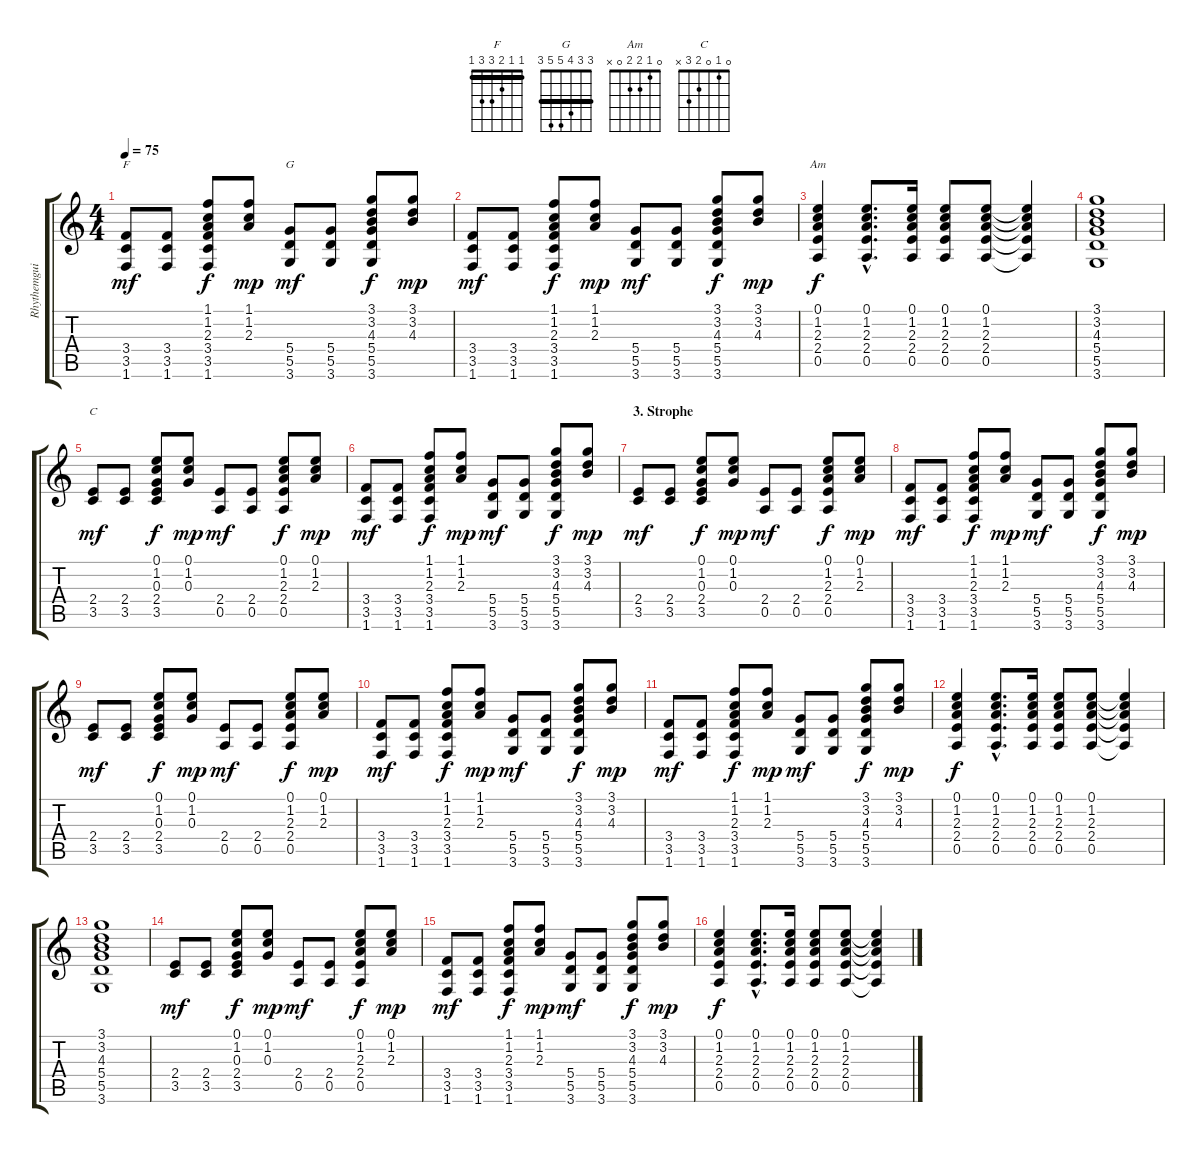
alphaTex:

\track ("Rhythemguitar" "Rhythemgui") {instrument acousticguitarnylon}
\staff {score tabs}
\tuning (E4 B3 G3 D3 A2 E2) {hide}
\chord ("F" 1 1 2 3 3 1) {barre 1}
\chord ("G" 3 3 4 5 5 3) {barre 3}
\chord ("Am" 0 1 2 2 0 x)
\chord ("C" 0 1 0 2 3 x)
\ts (4 4)
\tempo 75
\clef g2
\ks c
(3.4 3.5 1.6).8{ch "F" dy mf} (3.4 3.5 1.6).8 (1.1 1.2 2.3 3.4 3.5 1.6).8{dy f} (1.1 1.2 2.3).8{dy mp} (5.4 5.5 3.6).8{ch "G" dy mf} (5.4 5.5 3.6).8 (3.1 3.2 4.3 5.4 5.5 3.6).8{dy f} (3.1 3.2 4.3).8{dy mp} |
(3.4 3.5 1.6).8{dy mf} (3.4 3.5 1.6).8 (1.1 1.2 2.3 3.4 3.5 1.6).8{dy f} (1.1 1.2 2.3).8{dy mp} (5.4 5.5 3.6).8{dy mf} (5.4 5.5 3.6).8 (3.1 3.2 4.3 5.4 5.5 3.6).8{dy f} (3.1 3.2 4.3).8{dy mp} |
(0.1 1.2 2.3 2.4 0.5).4{ch "Am" dy f} (0.1{hac} 1.2{hac} 2.3{hac} 2.4{hac} 0.5{hac}).8{d} (0.1 1.2 2.3 2.4 0.5).16 (0.1 1.2 2.3 2.4 0.5).8 (0.1 1.2 2.3 2.4 0.5).8 (0.1{t} 1.2{t} 2.3{t} 2.4{t} 0.5{t}).4 |
(3.1 3.2 4.3 5.4 5.5 3.6).1 |
(2.4 3.5).8{ch "C" dy mf} (2.4 3.5).8 (0.1 1.2 0.3 2.4 3.5).8{dy f} (0.1 1.2 0.3).8{dy mp} (2.4 0.5).8{dy mf} (2.4 0.5).8 (0.1 1.2 2.3 2.4 0.5).8{dy f} (0.1 1.2 2.3).8{dy mp} |
(3.4 3.5 1.6).8{dy mf} (3.4 3.5 1.6).8 (1.1 1.2 2.3 3.4 3.5 1.6).8{dy f} (1.1 1.2 2.3).8{dy mp} (5.4 5.5 3.6).8{dy mf} (5.4 5.5 3.6).8 (3.1 3.2 4.3 5.4 5.5 3.6).8{dy f} (3.1 3.2 4.3).8{dy mp} |
\section ("" "3. Strophe")
(2.4 3.5).8{dy mf} (2.4 3.5).8 (0.1 1.2 0.3 2.4 3.5).8{dy f} (0.1 1.2 0.3).8{dy mp} (2.4 0.5).8{dy mf} (2.4 0.5).8 (0.1 1.2 2.3 2.4 0.5).8{dy f} (0.1 1.2 2.3).8{dy mp} |
(3.4 3.5 1.6).8{dy mf} (3.4 3.5 1.6).8 (1.1 1.2 2.3 3.4 3.5 1.6).8{dy f} (1.1 1.2 2.3).8{dy mp} (5.4 5.5 3.6).8{dy mf} (5.4 5.5 3.6).8 (3.1 3.2 4.3 5.4 5.5 3.6).8{dy f} (3.1 3.2 4.3).8{dy mp} |
(2.4 3.5).8{dy mf} (2.4 3.5).8 (0.1 1.2 0.3 2.4 3.5).8{dy f} (0.1 1.2 0.3).8{dy mp} (2.4 0.5).8{dy mf} (2.4 0.5).8 (0.1 1.2 2.3 2.4 0.5).8{dy f} (0.1 1.2 2.3).8{dy mp} |
(3.4 3.5 1.6).8{dy mf} (3.4 3.5 1.6).8 (1.1 1.2 2.3 3.4 3.5 1.6).8{dy f} (1.1 1.2 2.3).8{dy mp} (5.4 5.5 3.6).8{dy mf} (5.4 5.5 3.6).8 (3.1 3.2 4.3 5.4 5.5 3.6).8{dy f} (3.1 3.2 4.3).8{dy mp} |
(3.4 3.5 1.6).8{dy mf} (3.4 3.5 1.6).8 (1.1 1.2 2.3 3.4 3.5 1.6).8{dy f} (1.1 1.2 2.3).8{dy mp} (5.4 5.5 3.6).8{dy mf} (5.4 5.5 3.6).8 (3.1 3.2 4.3 5.4 5.5 3.6).8{dy f} (3.1 3.2 4.3).8{dy mp} |
(0.1 1.2 2.3 2.4 0.5).4{dy f} (0.1{hac} 1.2{hac} 2.3{hac} 2.4{hac} 0.5{hac}).8{d} (0.1 1.2 2.3 2.4 0.5).16 (0.1 1.2 2.3 2.4 0.5).8 (0.1 1.2 2.3 2.4 0.5).8 (0.1{t} 1.2{t} 2.3{t} 2.4{t} 0.5{t}).4 |
(3.1 3.2 4.3 5.4 5.5 3.6).1 |
(2.4 3.5).8{dy mf} (2.4 3.5).8 (0.1 1.2 0.3 2.4 3.5).8{dy f} (0.1 1.2 0.3).8{dy mp} (2.4 0.5).8{dy mf} (2.4 0.5).8 (0.1 1.2 2.3 2.4 0.5).8{dy f} (0.1 1.2 2.3).8{dy mp} |
(3.4 3.5 1.6).8{dy mf} (3.4 3.5 1.6).8 (1.1 1.2 2.3 3.4 3.5 1.6).8{dy f} (1.1 1.2 2.3).8{dy mp} (5.4 5.5 3.6).8{dy mf} (5.4 5.5 3.6).8 (3.1 3.2 4.3 5.4 5.5 3.6).8{dy f} (3.1 3.2 4.3).8{dy mp} |
(0.1 1.2 2.3 2.4 0.5).4{dy f} (0.1{hac} 1.2{hac} 2.3{hac} 2.4{hac} 0.5{hac}).8{d} (0.1 1.2 2.3 2.4 0.5).16 (0.1 1.2 2.3 2.4 0.5).8 (0.1 1.2 2.3 2.4 0.5).8 (0.1{t} 1.2{t} 2.3{t} 2.4{t} 0.5{t}).4
